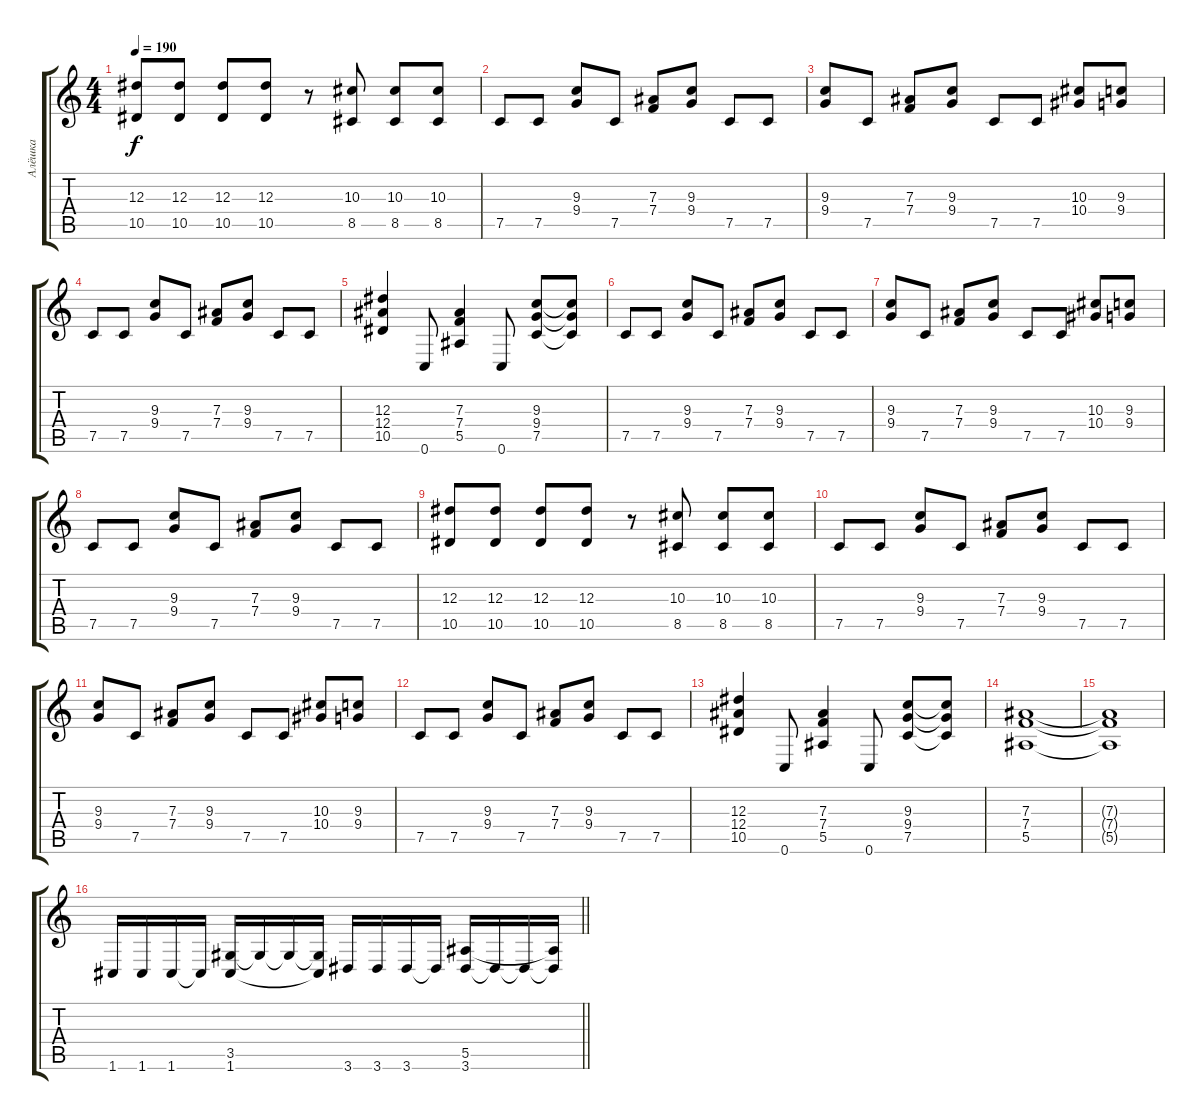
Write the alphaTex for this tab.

\track ("Алёшка" "Алёшка") {instrument distortionguitar}
\staff {score tabs}
\tuning (C4 G3 Eb3 Bb2 F2 C2) {hide}
\ts (4 4)
\tempo 190
\clef g2
\ks c
(12.3 10.5).8{dy f} (12.3 10.5).8 (12.3 10.5).8 (12.3 10.5).8 r.8 (10.3 8.5).8 (10.3 8.5).8 (10.3 8.5).8 |
7.5.8 7.5.8 (9.3 9.4).8 7.5.8 (7.3 7.4).8 (9.3 9.4).8 7.5.8 7.5.8 |
(9.3 9.4).8 7.5.8 (7.3 7.4).8 (9.3 9.4).8 7.5.8 7.5.8 (10.3 10.4).8 (9.3 9.4).8 |
7.5.8 7.5.8 (9.3 9.4).8 7.5.8 (7.3 7.4).8 (9.3 9.4).8 7.5.8 7.5.8 |
(12.3 12.4 10.5).4 0.6.8 (7.3 7.4 5.5).4 0.6.8 (9.3 9.4 7.5).8 (9.3{t} 9.4{t} 7.5{t}).8 |
7.5.8 7.5.8 (9.3 9.4).8 7.5.8 (7.3 7.4).8 (9.3 9.4).8 7.5.8 7.5.8 |
(9.3 9.4).8 7.5.8 (7.3 7.4).8 (9.3 9.4).8 7.5.8 7.5.8 (10.3 10.4).8 (9.3 9.4).8 |
7.5.8 7.5.8 (9.3 9.4).8 7.5.8 (7.3 7.4).8 (9.3 9.4).8 7.5.8 7.5.8 |
(12.3 10.5).8 (12.3 10.5).8 (12.3 10.5).8 (12.3 10.5).8 r.8 (10.3 8.5).8 (10.3 8.5).8 (10.3 8.5).8 |
7.5.8 7.5.8 (9.3 9.4).8 7.5.8 (7.3 7.4).8 (9.3 9.4).8 7.5.8 7.5.8 |
(9.3 9.4).8 7.5.8 (7.3 7.4).8 (9.3 9.4).8 7.5.8 7.5.8 (10.3 10.4).8 (9.3 9.4).8 |
7.5.8 7.5.8 (9.3 9.4).8 7.5.8 (7.3 7.4).8 (9.3 9.4).8 7.5.8 7.5.8 |
(12.3 12.4 10.5).4 0.6.8 (7.3 7.4 5.5).4 0.6.8 (9.3 9.4 7.5).8 (9.3{t} 9.4{t} 7.5{t}).8 |
(7.3 7.4 5.5).1 |
(7.3{t} 7.4{t} 5.5{t}).1 |
\barLineRight lightlight
1.6.16 1.6.16 1.6.16 1.6{t}.16 (3.5 1.6).16 3.5{t}.16 3.5{t}.16 (3.5{t} 1.6{t}).16 3.6.16 3.6.16 3.6.16 3.6{t}.16 (5.5 3.6).16 3.6{t}.16 3.6{t}.16 (5.5{t} 3.6{t}).16
